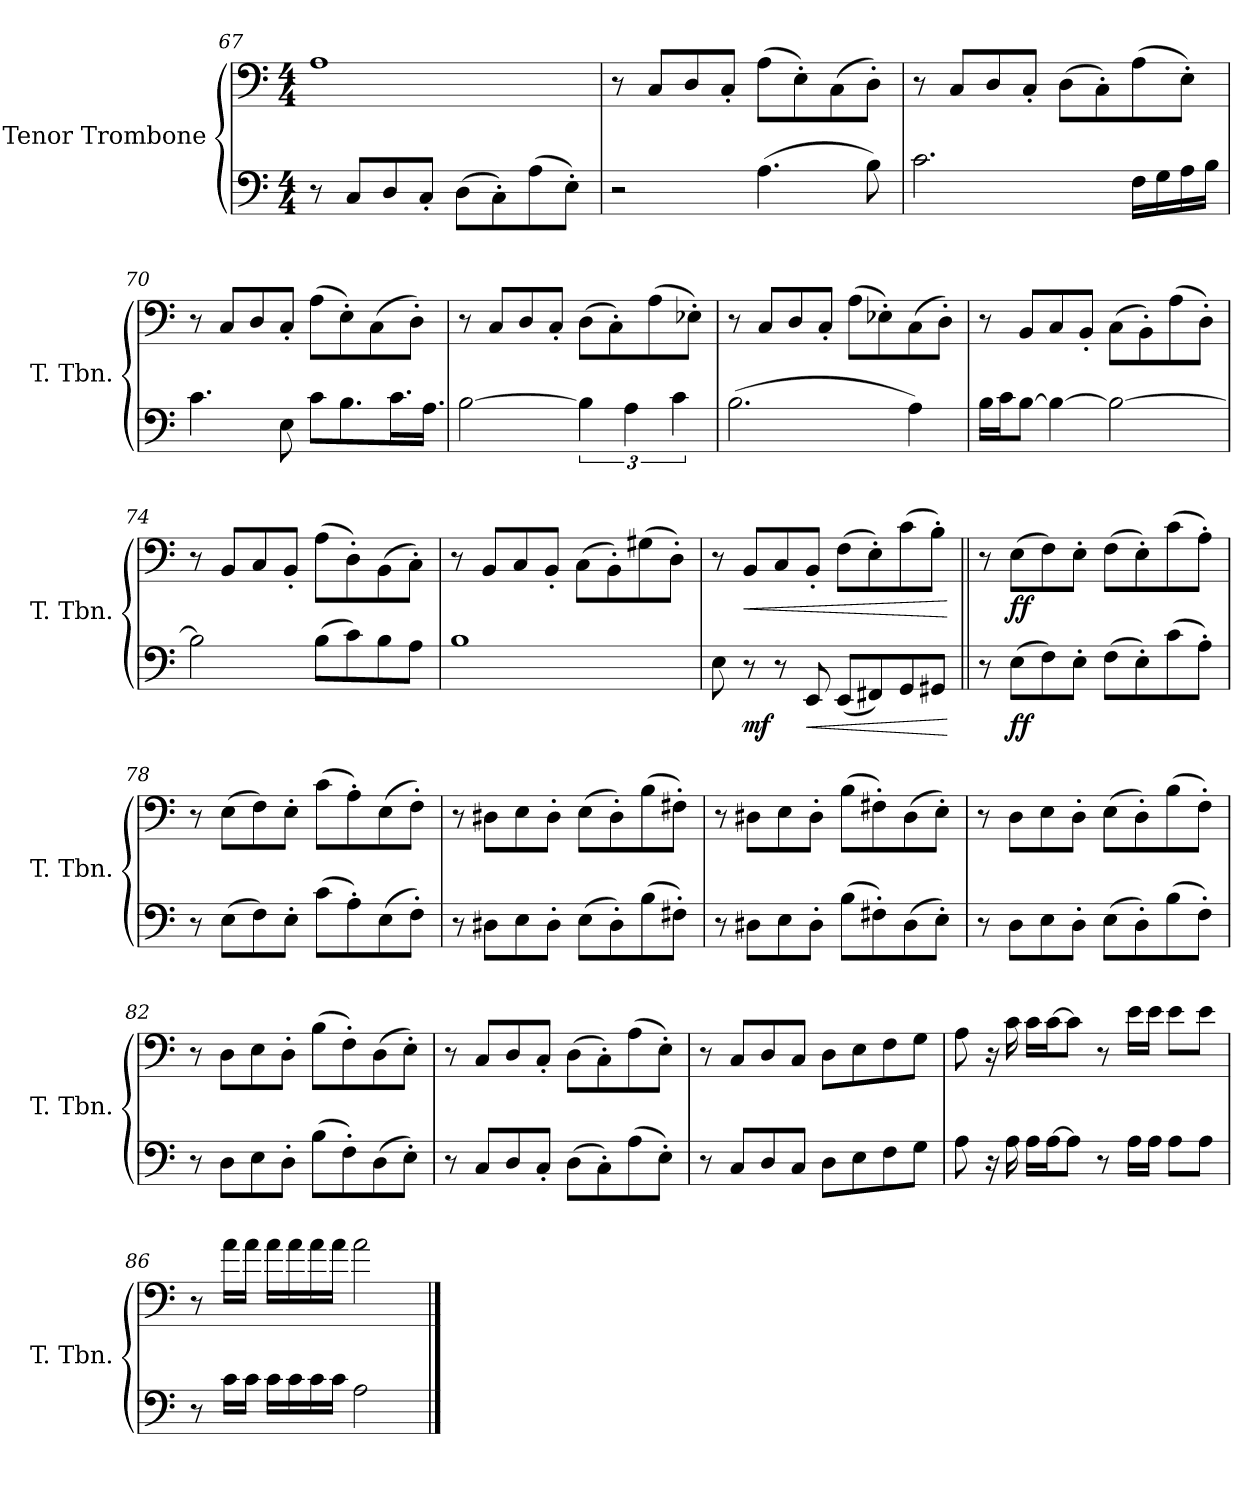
**kern	**dynam	**kern	**dynam
*part2	*part2	*part1	*part1
*staff2	*staff2	*staff1	*staff1
*I"Tenor Trombone	*	*I"Tenor Trombone	*
*I'T. Tbn.	*	*I'T. Tbn.	*
!!LO:LB:g=z
*clefF4	*	*clefF4	*
*k[]	*	*k[]	*
*M4/4	*	*M4/4	*
=67	=67	=67	=67
8r	.	1A	.
8C/L	.	.	.
8D/	.	.	.
8C'/J	.	.	.
(8D\L	.	.	.
8C'\)	.	.	.
(8A\	.	.	.
8E'\J)	.	.	.
=68	=68	=68	=68
2r	.	8r	.
.	.	8C/L	.
.	.	8D/	.
.	.	8C'/J	.
(4.A\	.	(8A\L	.
.	.	8E'\)	.
.	.	(8C\	.
8B\)	.	8D'\J)	.
=69	=69	=69	=69
2.c\	.	8r	.
.	.	8C/L	.
.	.	8D/	.
.	.	8C'/J	.
.	.	(8D\L	.
.	.	8C'\)	.
16F\LL	.	(8A\	.
16G\	.	.	.
16A\	.	8E'\J)	.
16B\JJ	.	.	.
=70	=70	=70	=70
4.c\	.	8r	.
.	.	8C/L	.
.	.	8D/	.
8E\	.	8C'/J	.
8c\L	.	(8A\L	.
8.B\	.	8E'\)	.
.	.	(8C\	.
16.c\L	.	.	.
.	.	8D'\J)	.
16.A\JJ	.	.	.
!!LO:LB:g=z
=71	=71	=71	=71
[2B\	.	8r	.
.	.	8C/L	.
.	.	8D/	.
.	.	8C'/J	.
6B\]	.	(8D\L	.
.	.	8C'\)	.
6A\	.	.	.
.	.	(8A\	.
6c\	.	.	.
.	.	8E-X'\J)	.
=72	=72	=72	=72
(2.B\	.	8r	.
.	.	8C/L	.
.	.	8D/	.
.	.	8C'/J	.
.	.	(8A\L	.
.	.	8E-X'\)	.
4A\)	.	(8C\	.
.	.	8D'\J)	.
=73	=73	=73	=73
16B\LL	.	8r	.
16c\J	.	.	.
[8B\J	.	8BB/L	.
4B\_	.	8C/	.
.	.	8BB'/J	.
2B\_	.	(8C\L	.
.	.	8BB'\)	.
.	.	(8A\	.
.	.	8D'\J)	.
=74	=74	=74	=74
2B\]	.	8r	.
.	.	8BB/L	.
.	.	8C/	.
.	.	8BB'/J	.
(8B\L	.	(8A\L	.
8c\)	.	8D'\)	.
8B\	.	(8BB\	.
8A\J	.	8C'\J)	.
=75	=75	=75	=75
1B	.	8r	.
.	.	8BB/L	.
.	.	8C/	.
.	.	8BB'/J	.
.	.	(8C\L	.
.	.	8BB'\)	.
.	.	(8G#X\	.
.	.	8D'\J)	.
!!LO:LB:g=z
=76	=76	=76	=76
8E\	.	8r	.
!	!LO:DY:b	!	!LO:HP:b
8r	mf	8BB/L	<
8r	.	8C/	.
!	!LO:HP:b	!	!
8EE/	<	8BB'/J	.
(8EE/L	.	(8F\L	.
8FF#X/)	.	8E'\)	.
8GG/	.	(8c\	.
8GG#X/J	.	8B'\J)	.
.	[	.	[
=77||	=77||	=77||	=77||
8r	.	8r	.
!	!LO:DY:b	!	!LO:DY:b
(8E\L	ff	(8E\L	ff
8F\)	.	8F\)	.
8E'\J	.	8E'\J	.
(8F\L	.	(8F\L	.
8E'\)	.	8E'\)	.
(8c\	.	(8c\	.
8A'\J)	.	8A'\J)	.
=78	=78	=78	=78
8r	.	8r	.
(8E\L	.	(8E\L	.
8F\)	.	8F\)	.
8E'\J	.	8E'\J	.
(8c\L	.	(8c\L	.
8A'\)	.	8A'\)	.
(8E\	.	(8E\	.
8F'\J)	.	8F'\J)	.
=79	=79	=79	=79
8r	.	8r	.
8D#X\L	.	8D#X\L	.
8E\	.	8E\	.
8D#'\J	.	8D#'\J	.
(8E\L	.	(8E\L	.
8D#'\)	.	8D#'\)	.
(8B\	.	(8B\	.
8F#X'\J)	.	8F#X'\J)	.
!!LO:LB:g=z
=80	=80	=80	=80
8r	.	8r	.
8D#X\L	.	8D#X\L	.
8E\	.	8E\	.
8D#'\J	.	8D#'\J	.
(8B\L	.	(8B\L	.
8F#X'\)	.	8F#X'\)	.
(8D#\	.	(8D#\	.
8E'\J)	.	8E'\J)	.
=81	=81	=81	=81
8r	.	8r	.
8D\L	.	8D\L	.
8E\	.	8E\	.
8D'\J	.	8D'\J	.
(8E\L	.	(8E\L	.
8D'\)	.	8D'\)	.
(8B\	.	(8B\	.
8F'\J)	.	8F'\J)	.
=82	=82	=82	=82
8r	.	8r	.
8D\L	.	8D\L	.
8E\	.	8E\	.
8D'\J	.	8D'\J	.
(8B\L	.	(8B\L	.
8F'\)	.	8F'\)	.
(8D\	.	(8D\	.
8E'\J)	.	8E'\J)	.
=83	=83	=83	=83
8r	.	8r	.
8C/L	.	8C/L	.
8D/	.	8D/	.
8C'/J	.	8C'/J	.
(8D\L	.	(8D\L	.
8C'\)	.	8C'\)	.
(8A\	.	(8A\	.
8E'\J)	.	8E'\J)	.
=84	=84	=84	=84
8r	.	8r	.
8C/L	.	8C/L	.
8D/	.	8D/	.
8C/J	.	8C/J	.
8D\L	.	8D\L	.
8E\	.	8E\	.
8F\	.	8F\	.
8G\J	.	8G\J	.
!!LO:PB:g=z
=85	=85	=85	=85
8A\	.	8A\	.
16r	.	16r	.
16A\	.	16c\	.
16A\LL	.	16c\LL	.
[16A\J	.	[16c\J	.
8A\J]	.	8c\J]	.
8r	.	8r	.
16A\LL	.	16e\LL	.
16A\JJ	.	16e\JJ	.
8A\L	.	8e\L	.
8A\J	.	8e\J	.
=86	=86	=86	=86
8r	.	8r	.
16c\LL	.	16a\LL	.
16c\JJ	.	16a\JJ	.
16c\LL	.	16a\LL	.
16c\	.	16a\	.
16c\	.	16a\	.
16c\JJ	.	16a\JJ	.
2A\	.	2a\	.
==	==	==	==
*-	*-	*-	*-
